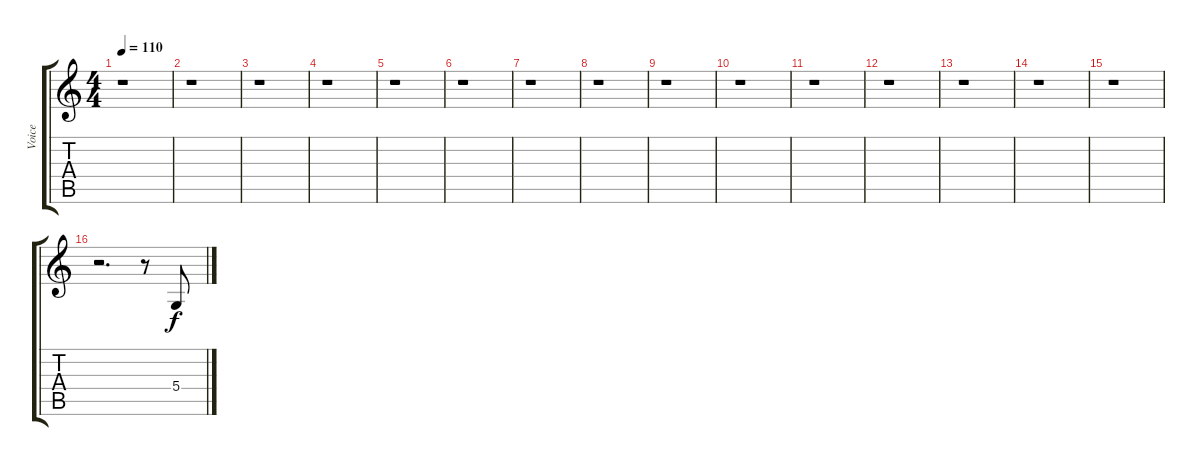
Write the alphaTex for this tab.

\track ("Voice" "Voice") {instrument violin}
\staff {score tabs}
\tuning (E4 B3 G3 D3 A2 E2) {hide}
\ts (4 4)
\tempo 110
\clef g2
\ks c
r.1{dy f} |
r.1 |
r.1 |
r.1 |
r.1 |
r.1 |
r.1 |
r.1 |
r.1 |
r.1 |
r.1 |
r.1 |
r.1 |
r.1 |
r.1 |
r.2{d} r.8 5.4.8
